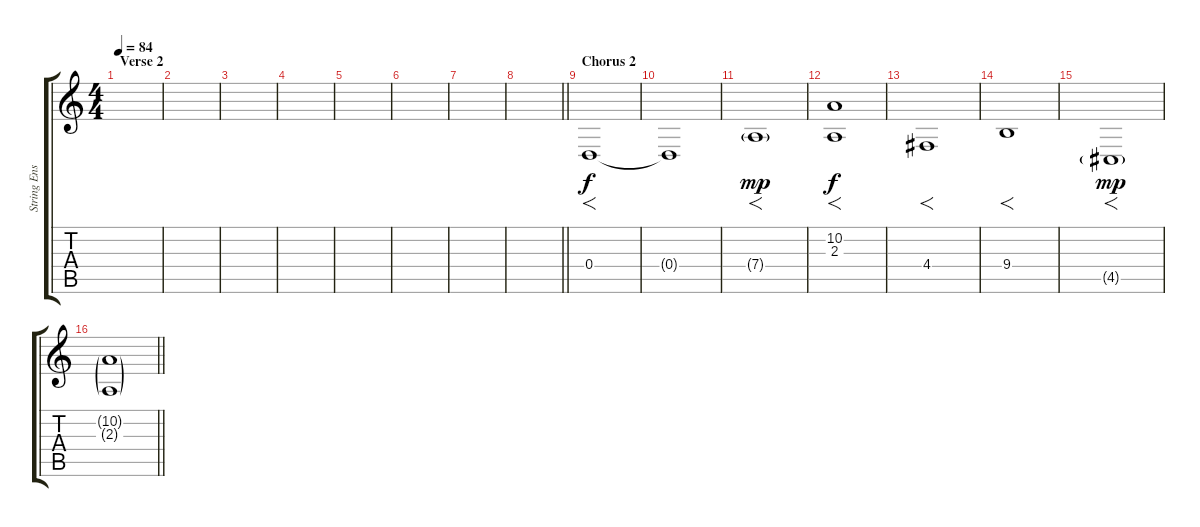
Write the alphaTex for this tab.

\track ("String Ensemble" "String Ens") {instrument stringensemble2}
\staff {score tabs}
\tuning (E4 B3 G3 D3 A2 E2) {hide}
\ts (4 4)
\section ("" "Verse 2")
\tempo 84
\clef g2
\ks c
|
|
|
|
|
|
|
\barLineRight lightlight
|
\section ("" "Chorus 2")
0.4.1{f dy f} |
0.4{t}.1 |
7.4{g}.1{f dy mp} |
(10.2 2.3).1{f dy f} |
4.4.1{f} |
9.4.1{f} |
4.5{g}.1{f dy mp} |
\barLineRight lightlight
(10.2{g} 2.3{g}).1
